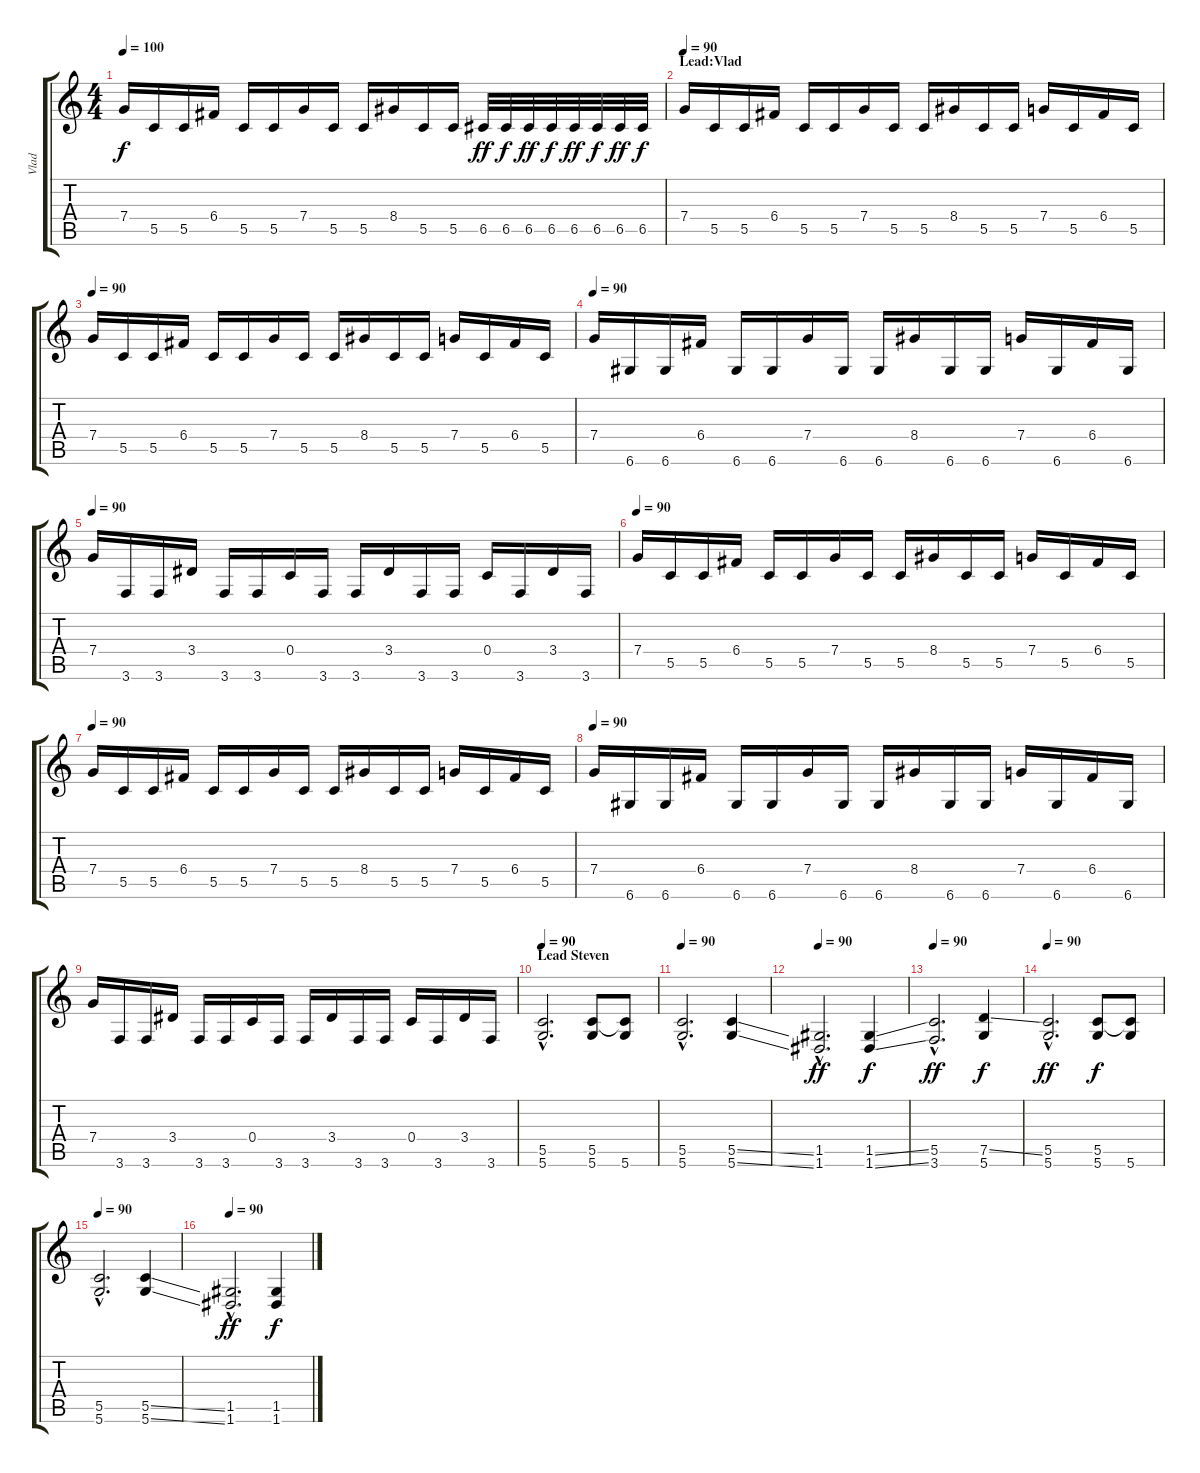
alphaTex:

\track ("Vlad" "Vlad") {instrument distortionguitar}
\staff {score tabs}
\tuning (D4 A3 F3 C3 G2 D2) {hide}
\ts (4 4)
\tempo 100
\clef g2
\ks c
7.4.16{dy f} 5.5.16 5.5.16 6.4.16 5.5.16 5.5.16 7.4.16 5.5.16 5.5.16 8.4.16 5.5.16 5.5.16 6.5.32{dy ff} 6.5.32{dy f} 6.5.32{dy ff} 6.5.32{dy f} 6.5.32{dy ff} 6.5.32{dy f} 6.5.32{dy ff} 6.5.32{dy f} |
\section ("" "Lead:Vlad")
\tempo 90
7.4.16{volume 13 balance 8} 5.5.16 5.5.16 6.4.16 5.5.16 5.5.16 7.4.16 5.5.16 5.5.16 8.4.16 5.5.16 5.5.16 7.4.16 5.5.16 6.4.16 5.5.16 |
\tempo 90
7.4.16 5.5.16 5.5.16 6.4.16 5.5.16 5.5.16 7.4.16 5.5.16 5.5.16 8.4.16 5.5.16 5.5.16 7.4.16 5.5.16 6.4.16 5.5.16 |
\tempo 90
7.4.16 6.6.16 6.6.16 6.4.16 6.6.16 6.6.16 7.4.16 6.6.16 6.6.16 8.4.16 6.6.16 6.6.16 7.4.16 6.6.16 6.4.16 6.6.16 |
\tempo 90
7.4.16 3.6.16 3.6.16 3.4.16 3.6.16 3.6.16 0.4.16 3.6.16 3.6.16 3.4.16 3.6.16 3.6.16 0.4.16 3.6.16 3.4.16 3.6.16 |
\tempo 90
7.4.16{volume 13 balance 8} 5.5.16 5.5.16 6.4.16 5.5.16 5.5.16 7.4.16 5.5.16 5.5.16 8.4.16 5.5.16 5.5.16 7.4.16 5.5.16 6.4.16 5.5.16 |
\tempo 90
7.4.16 5.5.16 5.5.16 6.4.16 5.5.16 5.5.16 7.4.16 5.5.16 5.5.16 8.4.16 5.5.16 5.5.16 7.4.16 5.5.16 6.4.16 5.5.16 |
\tempo 90
7.4.16 6.6.16 6.6.16 6.4.16 6.6.16 6.6.16 7.4.16 6.6.16 6.6.16 8.4.16 6.6.16 6.6.16 7.4.16 6.6.16 6.4.16 6.6.16 |
7.4.16 3.6.16 3.6.16 3.4.16 3.6.16 3.6.16 0.4.16 3.6.16 3.6.16 3.4.16 3.6.16 3.6.16 0.4.16 3.6.16 3.4.16 3.6.16 |
\section ("" "Lead Steven")
\tempo 90
(5.5{hac} 5.6{hac}).2{d volume 13 balance 8} (5.5 5.6).8 (5.5{t} 5.6).8 |
\tempo 90
(5.5{hac} 5.6{hac}).2{d} (5.5{ss} 5.6{ss}).4 |
\tempo 90
(1.5{hac} 1.6{hac}).2{d dy ff} (1.5{ss} 1.6{ss}).4{dy f} |
\tempo 90
(5.5{hac} 3.6{hac}).2{d dy ff} (7.5{ss} 5.6).4{dy f} |
\tempo 90
(5.5{hac} 5.6{hac}).2{d dy ff} (5.5 5.6).8{dy f} (5.5{t} 5.6).8 |
\tempo 90
(5.5{hac} 5.6{hac}).2{d} (5.5{ss} 5.6{ss}).4 |
\tempo 90
(1.5{hac} 1.6{hac}).2{d dy ff} (1.5 1.6).4{dy f}
